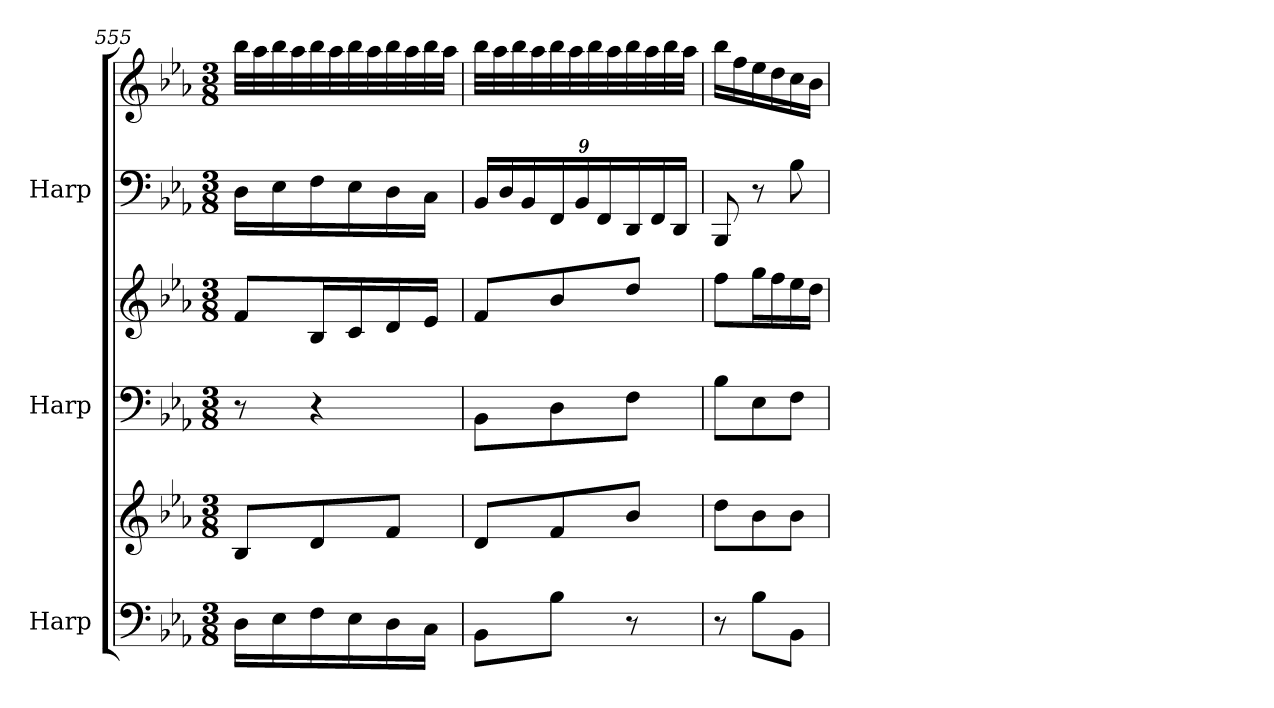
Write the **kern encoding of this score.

**kern	**kern	**kern	**kern	**kern	**kern
*part3	*part3	*part2	*part2	*part1	*part1
*staff6	*staff5	*staff4	*staff3	*staff2	*staff1
*I"Harp	*	*I"Harp	*	*I"Harp	*
*I'Hp	*	*I'Hp	*	*I'Hp	*
!!LO:LB:g=z
*clefF4	*clefG2	*clefF4	*clefG2	*clefF4	*clefG2
*k[b-e-a-]	*k[b-e-a-]	*k[b-e-a-]	*k[b-e-a-]	*k[b-e-a-]	*k[b-e-a-]
*M3/8	*M3/8	*M3/8	*M3/8	*M3/8	*M3/8
=555	=555	=555	=555	=555	=555
16D\LL	8B-/L	8r	8f/L	16D\LL	32bb-\LLL
.	.	.	.	.	32aa-\
16E-\	.	.	.	16E-\	32bb-\
.	.	.	.	.	32aa-\
16F\	8d/	4r	16B-/L	16F\	32bb-\
.	.	.	.	.	32aa-\
16E-\	.	.	16c/	16E-\	32bb-\
.	.	.	.	.	32aa-\
16D\	8f/J	.	16d/	16D\	32bb-\
.	.	.	.	.	32aa-\
16C\JJ	.	.	16e-/JJ	16C\JJ	32bb-\
.	.	.	.	.	32aa-\JJJ
=556	=556	=556	=556	=556	=556
*	*	*	*	*Xbrackettup	*
8BB-\L	8d/L	8BB-\L	8f/L	24BB-/LL	32bb-\LLL
.	.	.	.	.	32aa-\
.	.	.	.	24D/	.
.	.	.	.	.	32bb-\
.	.	.	.	24BB-/	.
.	.	.	.	.	32aa-\
8B-\J	8f/	8D\	8b-/	24FF/	32bb-\
.	.	.	.	.	32aa-\
.	.	.	.	24BB-/	.
.	.	.	.	.	32bb-\
.	.	.	.	24FF/	.
.	.	.	.	.	32aa-\
8r	8b-/J	8F\J	8dd/J	24DD/	32bb-\
.	.	.	.	.	32aa-\
.	.	.	.	24FF/	.
.	.	.	.	.	32bb-\
.	.	.	.	24DD/JJ	.
.	.	.	.	.	32aa-\JJJ
=557	=557	=557	=557	=557	=557
8r	8dd\L	8B-\L	8ff\L	8BBB-/	16bb-\LL
.	.	.	.	.	16ff\
8B-\L	8b-\	8E-\	16gg\L	8r	16ee-\
.	.	.	16ff\	.	16dd\
8BB-\J	8b-\J	8F\J	16ee-\	8B-\	16cc\
.	.	.	16dd\JJ	.	16b-\JJ
=	=	=	=	=	=
*-	*-	*-	*-	*-	*-
